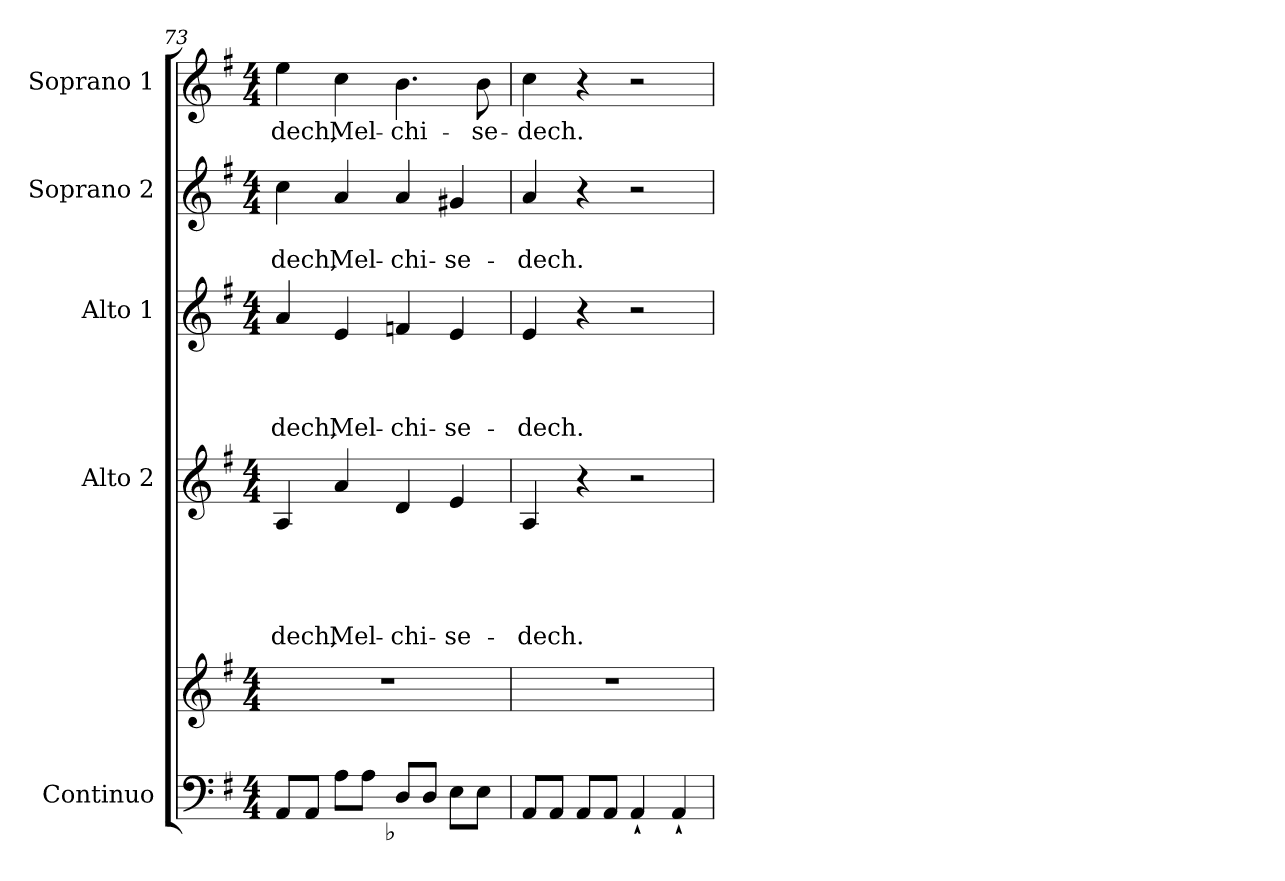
**kern	**kern	**kern	**text	**text	**text	**text	**text	**kern	**text	**text	**text	**text	**kern	**text	**text	**kern	**text
*part5	*part5	*part4	*part4	*part4	*part4	*part4	*part4	*part3	*part3	*part3	*part3	*part3	*part2	*part2	*part2	*part1	*part1
*staff6	*staff5	*staff4	*staff4	*staff4	*staff4	*staff4	*staff4	*staff3	*staff3	*staff3	*staff3	*staff3	*staff2	*staff2	*staff2	*staff1	*staff1
*I"Continuo	*	*I"Alto 2	*	*	*	*	*	*I"Alto 1	*	*	*	*	*I"Soprano 2	*	*	*I"Soprano 1	*
*	*	*I'A. 2	*	*	*	*	*	*I'A. 1	*	*	*	*	*I'S. 2	*	*	*I'S. 1	*
!!LO:PB:g=z
*clefF4	*clefG2	*clefG2	*	*	*	*	*	*clefG2	*	*	*	*	*clefG2	*	*	*clefG2	*
*k[f#]	*k[f#]	*k[f#]	*	*	*	*	*	*k[f#]	*	*	*	*	*k[f#]	*	*	*k[f#]	*
*G:	*G:	*G:	*	*	*	*	*	*G:	*	*	*	*	*G:	*	*	*G:	*
*M4/4	*M4/4	*M4/4	*	*	*	*	*	*M4/4	*	*	*	*	*M4/4	*	*	*M4/4	*
=73	=73	=73	=73	=73	=73	=73	=73	=73	=73	=73	=73	=73	=73	=73	=73	=73	=73
!	!	!	!	!	!	!	!LO:LY:b	!	!	!	!	!LO:LY:b	!	!	!LO:LY:b	!	!LO:LY:b
*^	*	*	*	*	*	*	*	*	*	*	*	*	*	*	*	*	*
8AA/L	4...ryy	1r	4A/	.	.	.	.	-dech,	4a/	.	.	.	-dech,	4cc\	.	-dech,	4ee\	-dech,
8AA/J	.	.	.	.	.	.	.	.	.	.	.	.	.	.	.	.	.	.
!	!	!	!	!	!	!	!	!LO:LY:b	!	!	!	!	!LO:LY:b	!	!	!LO:LY:b	!	!LO:LY:b
8A\L	.	.	4a/	.	.	.	.	Mel-	4e/	.	.	.	Mel-	4a/	.	Mel-	4cc\	Mel-
8A\J	.	.	.	.	.	.	.	.	.	.	.	.	.	.	.	.	.	.
!	!LO:TX:b:t=♭	!	!	!	!	!	!	!	!	!	!	!	!	!	!	!	!	!
.	2ryy	.	.	.	.	.	.	.	.	.	.	.	.	.	.	.	.	.
!	!	!	!	!	!	!	!	!LO:LY:b	!	!	!	!	!LO:LY:b	!	!	!LO:LY:b	!	!LO:LY:b
8D>/L	.	.	4d/	.	.	.	.	-chi-	4fn/	.	.	.	-chi-	4a/	.	-chi-	4.b\	-chi-
8D/J	.	.	.	.	.	.	.	.	.	.	.	.	.	.	.	.	.	.
!	!	!	!	!	!	!	!	!LO:LY:b	!	!	!	!	!LO:LY:b	!	!	!LO:LY:b	!	!
8E\L	.	.	4e/	.	.	.	.	-se-	4e/	.	.	.	-se-	4g#X/	.	-se-	.	.
!	!	!	!	!	!	!	!	!	!	!	!	!	!	!	!	!	!	!LO:LY:b
8E\J	.	.	.	.	.	.	.	.	.	.	.	.	.	.	.	.	8b\	-se-
.	32ryy	.	.	.	.	.	.	.	.	.	.	.	.	.	.	.	.	.
=74	=74	=74	=74	=74	=74	=74	=74	=74	=74	=74	=74	=74	=74	=74	=74	=74	=74	=74
!	!	!	!	!	!	!	!	!LO:LY:b	!	!	!	!	!LO:LY:b	!	!	!LO:LY:b	!	!LO:LY:b
*v	*v	*	*	*	*	*	*	*	*	*	*	*	*	*	*	*	*	*
8AA/L	1r	4A/	.	.	.	.	-dech.	4e/	.	.	.	-dech.	4a/	.	-dech.	4cc\	-dech.
8AA/J	.	.	.	.	.	.	.	.	.	.	.	.	.	.	.	.	.
8AA/L	.	4r	.	.	.	.	.	4r	.	.	.	.	4r	.	.	4r	.
8AA/J	.	.	.	.	.	.	.	.	.	.	.	.	.	.	.	.	.
4AA`</	.	2r	.	.	.	.	.	2r	.	.	.	.	2r	.	.	2r	.
4AA`</	.	.	.	.	.	.	.	.	.	.	.	.	.	.	.	.	.
=	=	=	=	=	=	=	=	=	=	=	=	=	=	=	=	=	=
*-	*-	*-	*-	*-	*-	*-	*-	*-	*-	*-	*-	*-	*-	*-	*-	*-	*-
